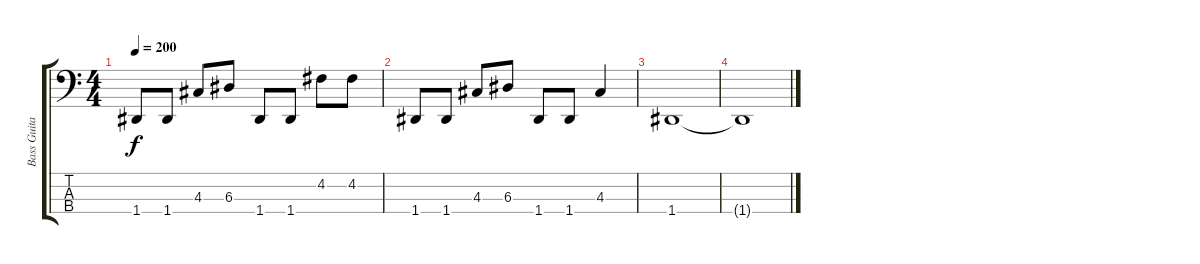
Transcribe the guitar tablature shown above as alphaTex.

\track ("Bass Guitar" "Bass Guita") {instrument slapbass2}
\staff {score tabs}
\tuning (G2 D2 A1 D1) {hide}
\ts (4 4)
\tempo 200
\clef f4
\ks c
1.4.8{dy f} 1.4.8 4.3.8 6.3.8 1.4.8 1.4.8 4.2.8 4.2.8 |
1.4.8 1.4.8 4.3.8 6.3.8 1.4.8 1.4.8 4.3.4 |
1.4.1 |
1.4{t}.1
